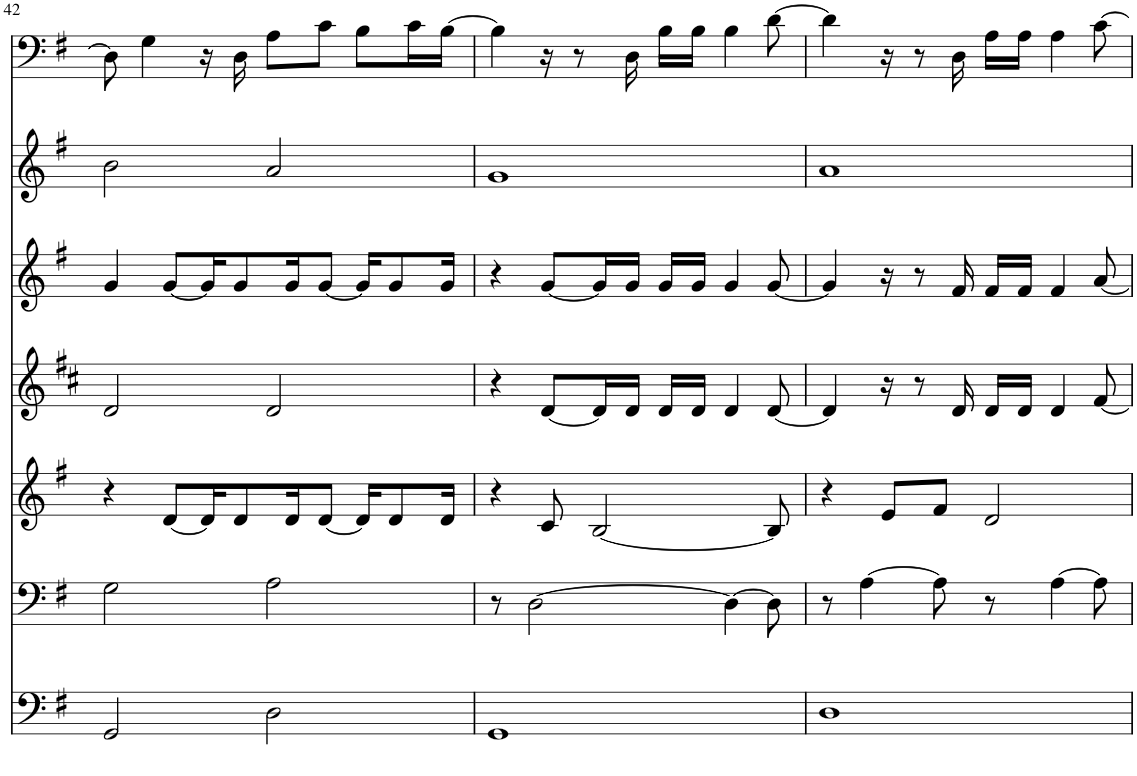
**kern	**kern	**kern	**kern	**kern	**kern	**kern
*part7	*part6	*part5	*part4	*part3	*part2	*part1
*staff7	*staff6	*staff5	*staff4	*staff3	*staff2	*staff1
*I"Piano	*I"Piano	*I"Piano	*I"Piano	*I"Piano	*I"Piano	*I"Piano
*I'Pno	*I'Pno	*I'Pno	*I'Pno	*I'Pno	*I'Pno	*I'Pno
!!LO:PB:g=z
*clefF4	*clefF4	*clefG2	*clefG2	*clefG2	*clefG2	*clefF4
*k[f#]	*k[f#]	*k[f#]	*k[f#c#]	*k[f#]	*k[f#]	*k[f#]
*M4/4	*M4/4	*M4/4	*M4/4	*M4/4	*M4/4	*M4/4
=42	=42	=42	=42	=42	=42	=42
2GG/	2G\	4r	2d/	4g/	2b\	8D\]
.	.	.	.	.	.	4G\
.	.	[8d/L	.	[8g/L	.	.
.	.	16d/K]	.	16g/K]	.	16r
.	.	8d/	.	8g/	.	16D\
2D\	2A\	.	2d/	.	2a/	8A\L
.	.	16d/K	.	16g/K	.	.
.	.	[8d/J	.	[8g/J	.	8c\J
.	.	16d/KL]	.	16g/KL]	.	8B\L
.	.	8d/	.	8g/	.	.
.	.	.	.	.	.	16c\L
.	.	16d/Jk	.	16g/Jk	.	[16B\JJ
=43	=43	=43	=43	=43	=43	=43
1GG	8r	4r	4r	4r	1g	4B\]
.	[2D\	.	.	.	.	.
.	.	8c/	[8d/L	[8g/L	.	16r
.	.	.	.	.	.	8r
.	.	[2B/	16d/L]	16g/L]	.	.
.	.	.	16d/JJ	16g/JJ	.	16D\
.	.	.	16d/LL	16g/LL	.	16B\LL
.	.	.	16d/JJ	16g/JJ	.	16B\JJ
.	4D\_	.	4d/	4g/	.	4B\
.	8D\]	8B/]	[8d/	[8g/	.	[8d\
=44	=44	=44	=44	=44	=44	=44
1D	8r	4r	4d/]	4g/]	1a	4d\]
.	[4A\	.	.	.	.	.
.	.	8e/L	16r	16r	.	16r
.	.	.	8r	8r	.	8r
.	8A\]	8f#/J	.	.	.	.
.	.	.	16d/	16f#/	.	16D\
.	8r	2d/	16d/LL	16f#/LL	.	16A\LL
.	.	.	16d/JJ	16f#/JJ	.	16A\JJ
.	[4A\	.	4d/	4f#/	.	4A\
.	8A\]	.	[8f#/	[8a/	.	[8c\
=	=	=	=	=	=	=
*-	*-	*-	*-	*-	*-	*-
